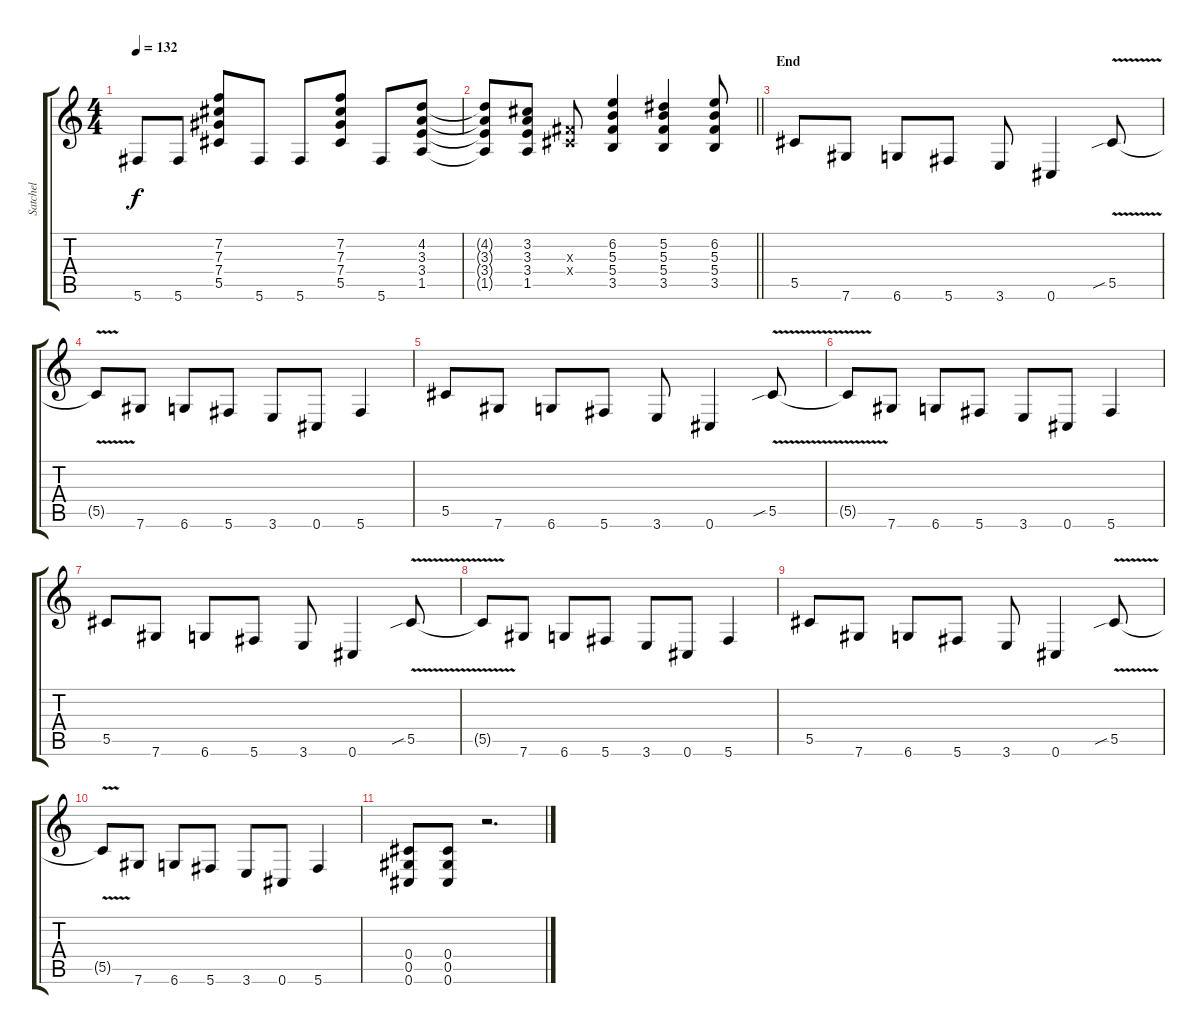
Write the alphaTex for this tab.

\track ("Satchel" "Satchel") {instrument distortionguitar}
\staff {score tabs}
\tuning (Eb4 Bb3 Gb3 Db3 Ab2 Db2) {hide}
\ts (4 4)
\tempo 132
\clef g2
\ks c
5.6.8{dy f} 5.6.8 (7.2 7.3 7.4 5.5).8 5.6.8 5.6.8 (7.2 7.3 7.4 5.5).8 5.6.8 (4.2 3.3 3.4 1.5).8 |
\barLineRight lightlight
(4.2{t} 3.3{t} 3.4{t} 1.5{t}).8 (3.2 3.3 3.4 1.5).8 (0.3{x} 0.4{x}).8 (6.2 5.3 5.4 3.5).4 (5.2 5.3 5.4 3.5).4 (6.2 5.3 5.4 3.5).8 |
\section ("" "End")
5.5.8 7.6.8 6.6.8 5.6.8 3.6.8 0.6.4 5.5{v sib}.8 |
5.5{t}.8 7.6.8 6.6.8 5.6.8 3.6.8 0.6.8 5.6.4 |
5.5.8 7.6.8 6.6.8 5.6.8 3.6.8 0.6.4 5.5{v sib}.8 |
5.5{t}.8 7.6.8 6.6.8 5.6.8 3.6.8 0.6.8 5.6.4 |
5.5.8 7.6.8 6.6.8 5.6.8 3.6.8 0.6.4 5.5{v sib}.8 |
5.5{t}.8 7.6.8 6.6.8 5.6.8 3.6.8 0.6.8 5.6.4 |
5.5.8 7.6.8 6.6.8 5.6.8 3.6.8 0.6.4 5.5{v sib}.8 |
5.5{t}.8 7.6.8 6.6.8 5.6.8 3.6.8 0.6.8 5.6.4 |
(0.4 0.5 0.6).8 (0.4 0.5 0.6).8 r.2{d}
